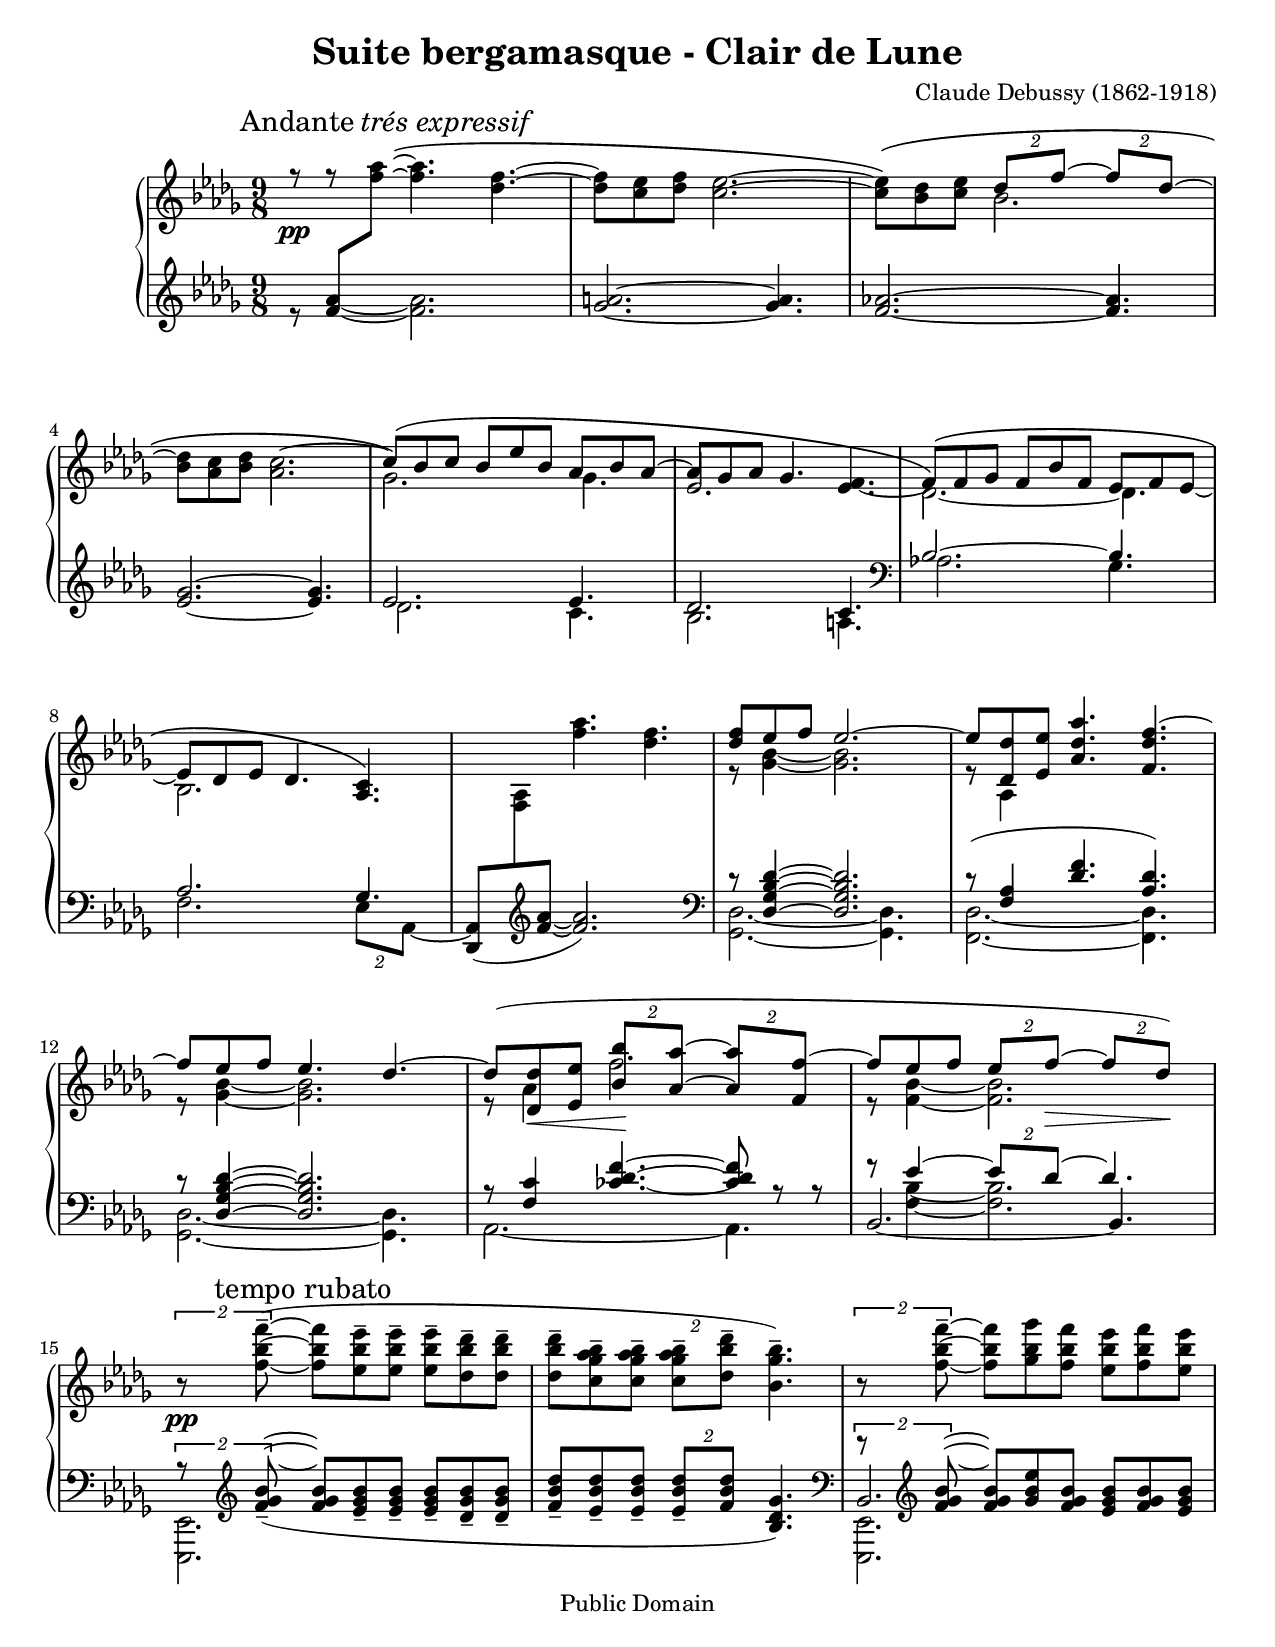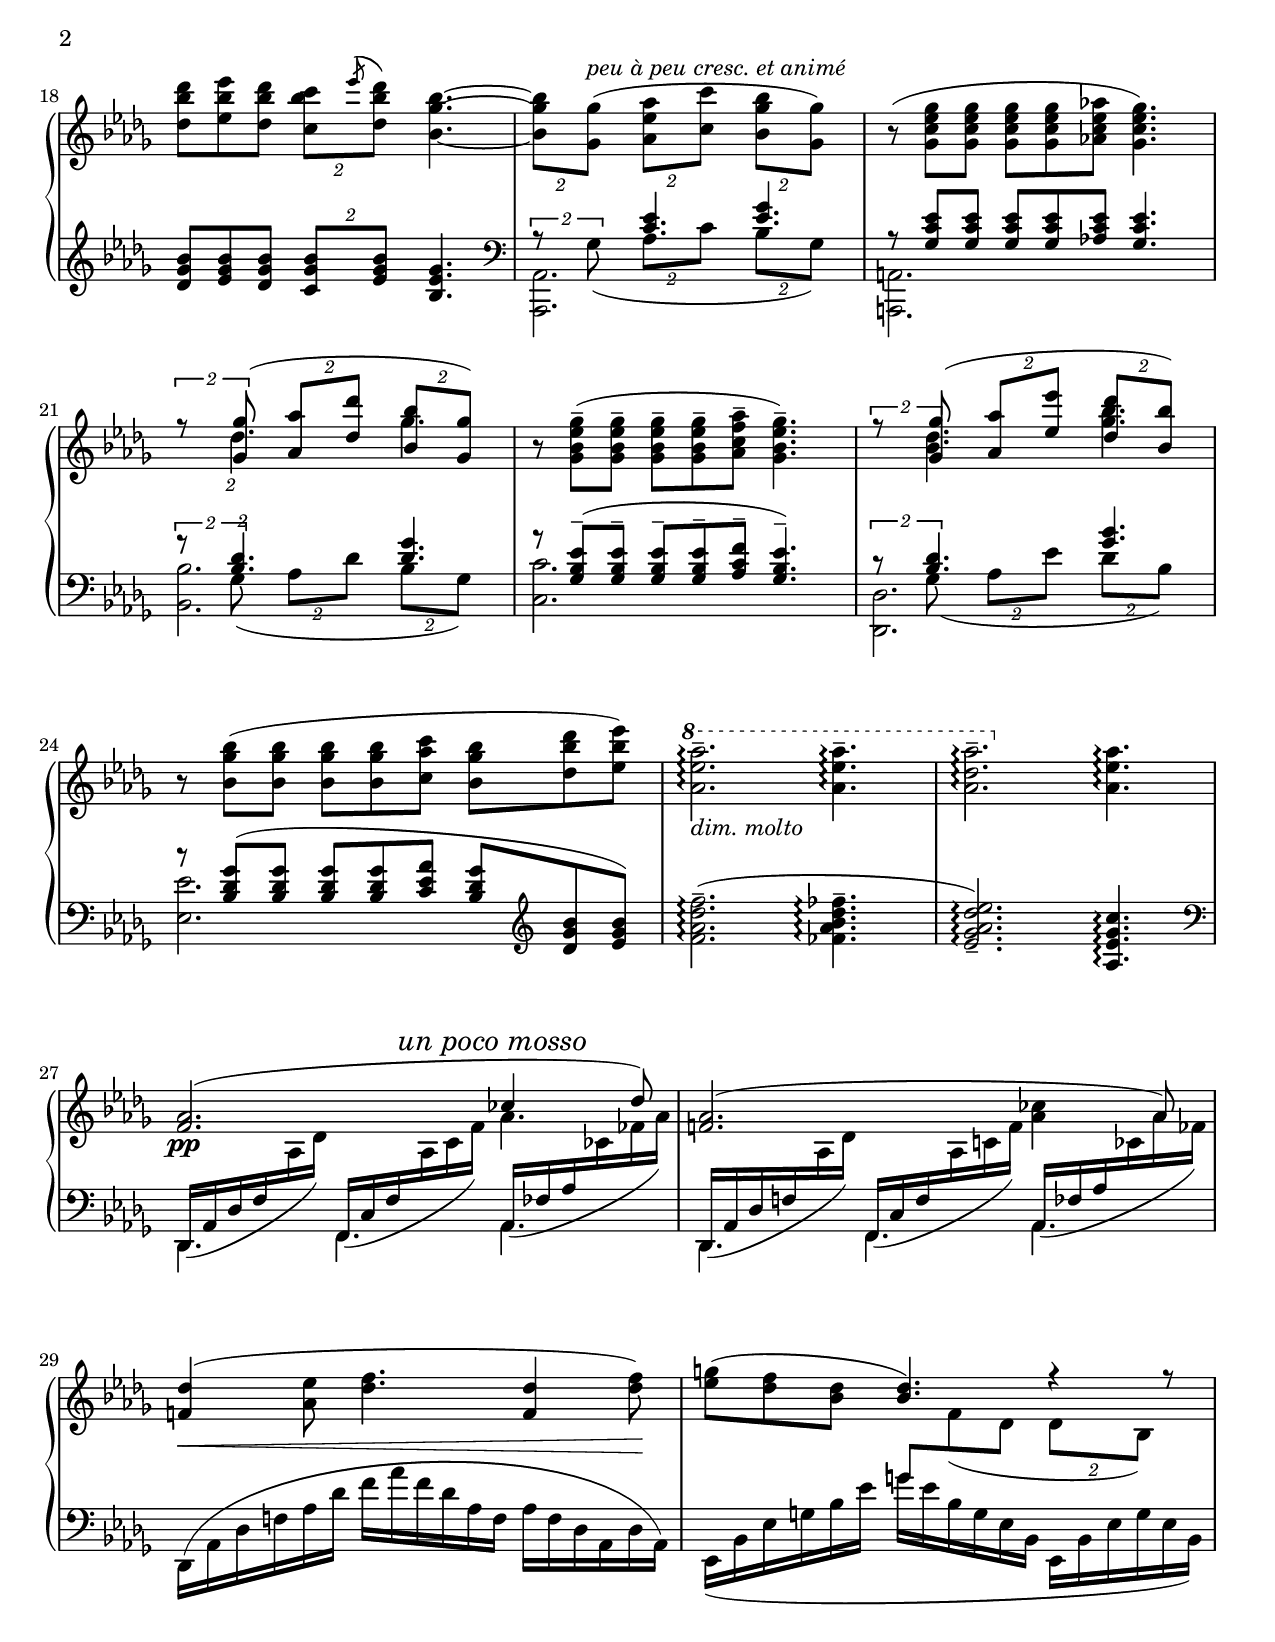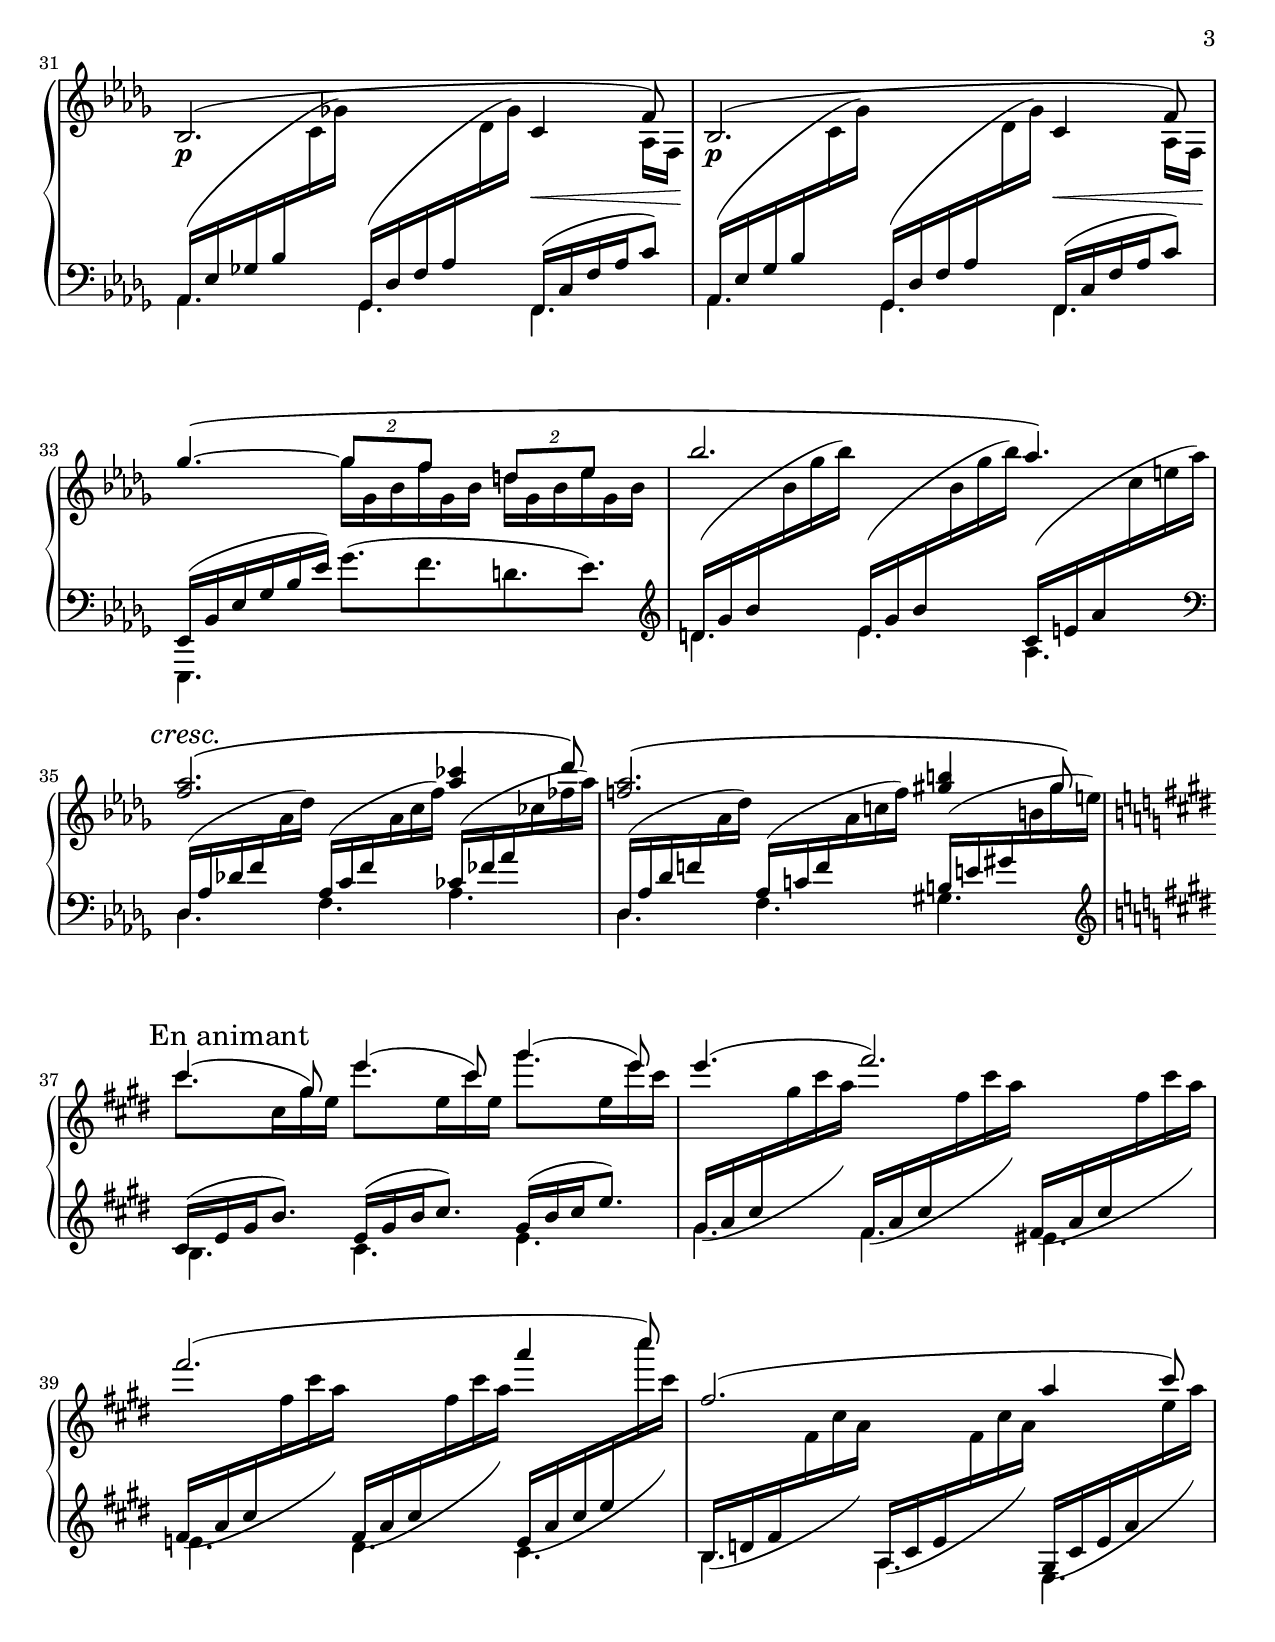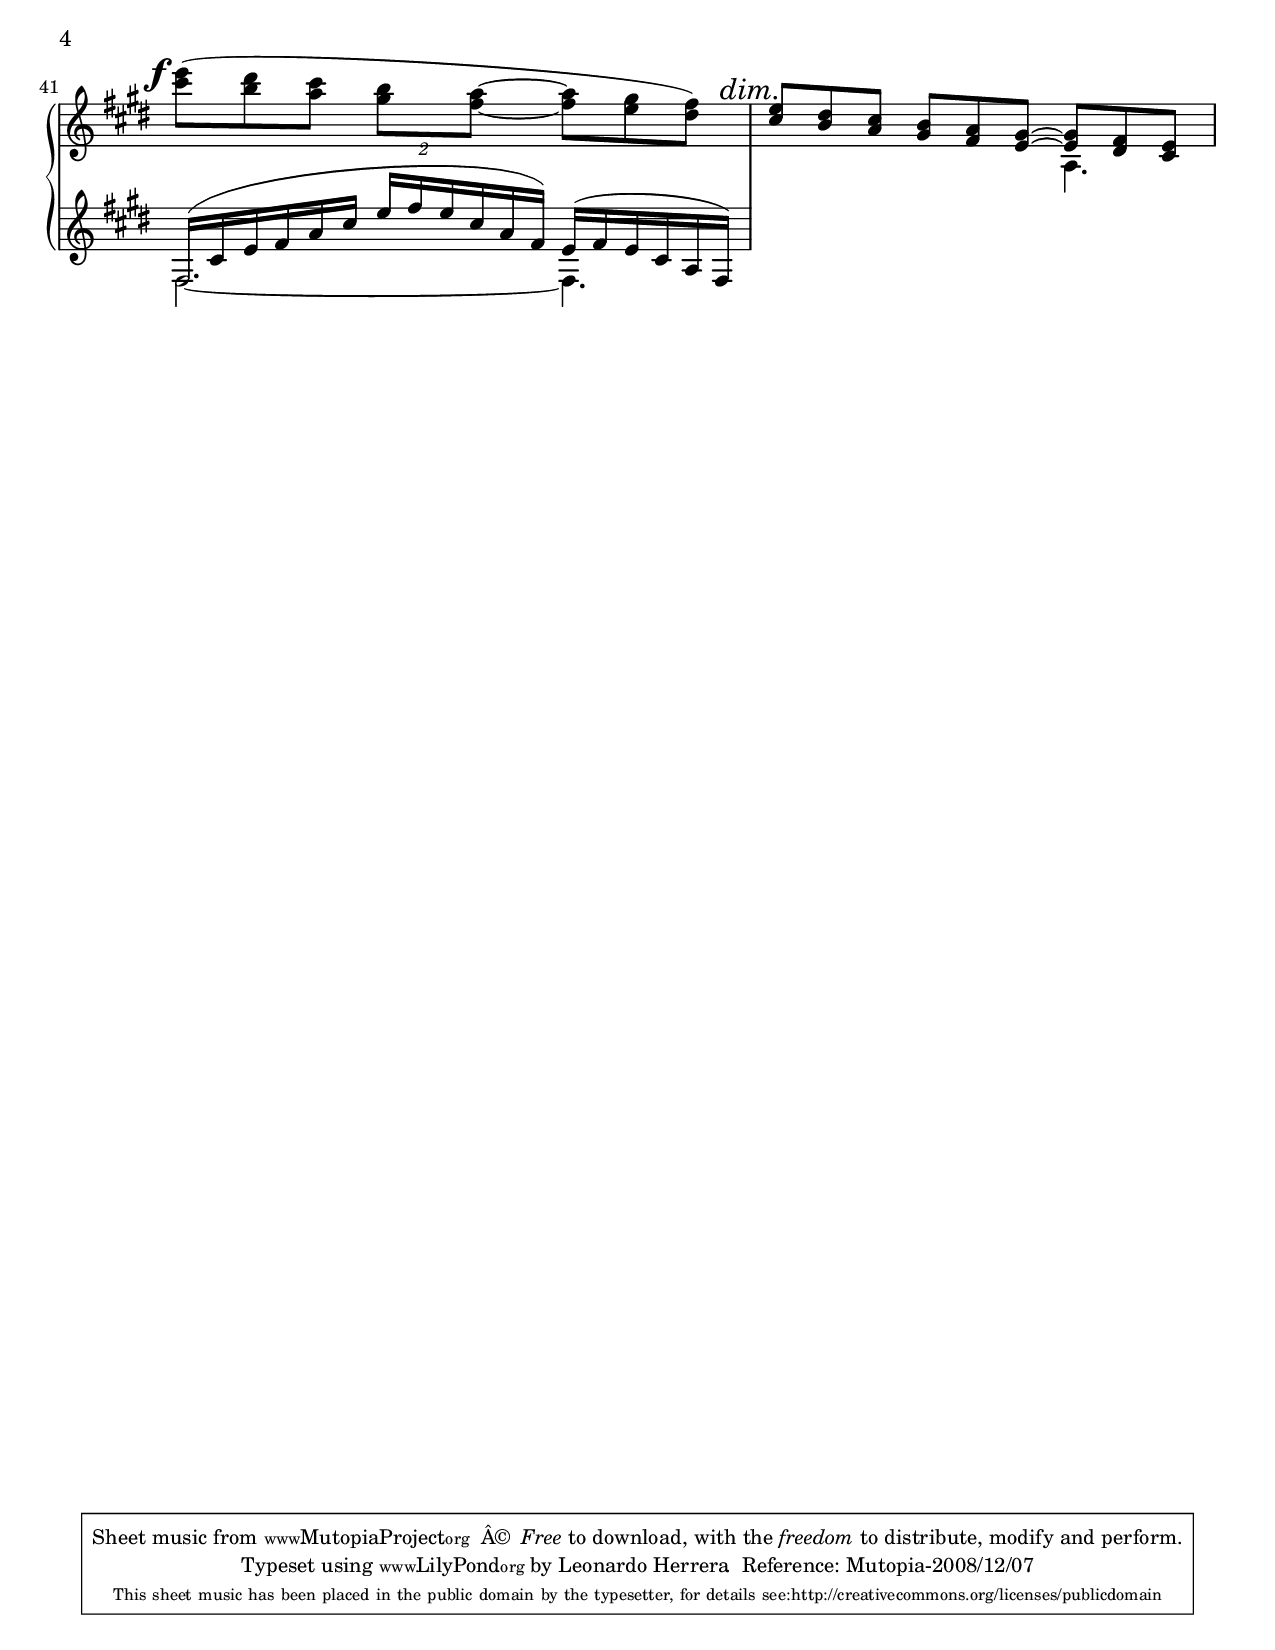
\header{
   composer          = "Claude Debussy (1862-1918)"
   title             = "Suite bergamasque - Clair de Lune"
   opus              = ""
   date		     = "1903"
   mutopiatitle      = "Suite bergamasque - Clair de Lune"
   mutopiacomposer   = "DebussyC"
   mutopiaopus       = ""
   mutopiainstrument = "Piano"
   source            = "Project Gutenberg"
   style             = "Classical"
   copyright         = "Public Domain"
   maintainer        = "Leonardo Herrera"
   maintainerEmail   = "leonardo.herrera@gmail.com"
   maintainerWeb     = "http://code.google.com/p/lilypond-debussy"
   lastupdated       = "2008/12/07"
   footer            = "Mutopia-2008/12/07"
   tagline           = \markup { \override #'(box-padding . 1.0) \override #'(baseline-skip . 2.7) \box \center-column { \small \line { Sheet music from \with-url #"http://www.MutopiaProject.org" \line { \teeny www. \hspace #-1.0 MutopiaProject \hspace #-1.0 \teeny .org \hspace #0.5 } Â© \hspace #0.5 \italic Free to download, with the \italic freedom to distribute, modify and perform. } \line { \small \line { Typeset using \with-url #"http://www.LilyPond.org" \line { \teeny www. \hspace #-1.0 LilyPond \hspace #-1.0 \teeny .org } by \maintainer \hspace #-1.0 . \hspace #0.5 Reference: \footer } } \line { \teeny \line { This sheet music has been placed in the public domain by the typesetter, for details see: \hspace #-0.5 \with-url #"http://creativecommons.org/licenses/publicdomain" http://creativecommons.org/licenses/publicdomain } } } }
}

\version "2.12.0"
\paper {
  #(set-paper-size "letter")
}

blanknotes = { \override NoteHead  #'transparent = ##t
	       \override Stem  #'transparent = ##t }
unblanknotes = { \revert NoteHead #'transparent
		 \revert Stem #'transparent }
blankhead = { \override NoteHead  #'transparent = ##t
	       }
unblankhead = { \revert NoteHead #'transparent
		  }

mBreak = { \break }

stemExtend = \once \override Stem #'length = #22
noFlag = \once \override Stem #'flag-style = #'no-flag

upper = \relative c'' {
	\clef treble
	\key des \major
	\time 9/8
	\override Staff.NoteCollision #'merge-differently-dotted = ##t

	\override Score.RehearsalMark #'Y-offset = #0.1
	\mark \markup { \upright Andante \italic "trés expressif" }


	<<
		{
			% 1
			r8 \pp
			r8 \blanknotes <f aes>8\(  ~ \unblanknotes \stemDown <f aes>4. <des f>4. ~
			% 2
			<des f>8[<c ees>8 <des f>8] <c ees>2. ~
			% 3
			<c ees>8 \) \( <bes des>8 <c ees>8 \stemUp \times 3/2{ des8[f] ~ } \times 3/2{ f8[des] ~ }

\mBreak

			% 4
			\stemNeutral <bes des>8 <aes c>8 <bes des>8 <aes c>2. ~

			% 5
			\stemUp c8 \) \( [bes8 c8] bes8[ees8 bes8] aes8[bes8 aes8] ~ \stemNeutral

			% 6
			aes8 [ges aes] ges4. s4.

			% 7
			\tieDown \stemDown  des2. \) ~ des4.

\mBreak

			% 8
			bes2.

		}
		\\
		{
			% 1
			s2. s4.
			% 2
			s2. s4.
			% 3
			s4. bes'2. ~
			% 4
			%\blanknotes <bes des>8 \unblanknotes
			s2. s4.
			% 5
			ges2. ges4.
			% 6
			\stemUp ees2. <ees f>4. ~
			% 7
			\stemUp \phrasingSlurUp f8 \( [f ges] f8[bes f]  ees8[f ees] ~
			% 8
			ees8 [des ees] des4. <aes c>4. \)
		}
	>>

	% 9
	\blanknotes  s8 s8 s8 \unblanknotes <f'' aes>4. <des f>4. ~

	% 10
	<<
		{<des f>8 ees f ees2. ~}
		\\
		{r8 <ges, bes>4 ~ <ges bes>2. }
	>>

	% 11
	<<
		{ ees'8 <des des,> <ees ees,> <aes, des aes'>4. <f des' f>4. ~ }
		\\
		{r8 aes,4 }
	>>

\mBreak

	% 12
	<<
		{f''8 ees f ees4. des4. ~ }
		\\
		{r8 <ges, bes>4 ~ <ges bes>2. }
	>>

	% 13
	<<
		{
			des'8 ( <des des,>8
			\< <ees ees,>8
			% tuplets specified individually to avoid grouping
			\times 3/2{ <bes bes'>8 \! <aes aes'>8 ~ }
			\times 3/2{ <aes aes'>8 <f f'>8 ~ }
			% 14
			f'8 ees8 f8
			\times 3/2{ ees8 f \> ~ }
			\times 3/2{ f des ) \! }
		}
		\\
		{
			r8 aes4 f'2.
			% 14
			r8 <f, bes>4 ~ <f bes>2.
		}
	>>

\mBreak

	%15
	{ \tupletUp \times 3/2{r8\pp <f' bes f'-->8 ~ ( }  <f bes f'>8 [<ees bes' ees-->8  <ees bes' ees-->8] <ees bes' ees-->8 [<des bes' des-->8 <des bes' des-->8] }

	%16
	<des bes' des>8--  <c ges' aes bes>-- <c ges' aes bes>-- \times 3/2 { <c ges' aes bes>--  <des bes' des>8-- } <bes ges' bes>4.-- )

	% 17
	\tupletUp \times 3/2 { r8 <f' bes f'>-- ~ } <f bes f'> <ges bes ges'> <f bes f'> <ees bes' ees> <f bes f'> <ees bes' ees>

\mBreak


	% 18
	<des bes' des>8 <ees bes' ees> <des bes' des>

	\tupletDown \times 3/2 { <c bes' c> [ \acciaccatura { \slurUp ees'8 \slurNeutral } <des, bes' des> ] } <bes ges' bes>4. ~

	% 19
	\times 3/2 {<bes ges' bes>8 <ges ges'> ^\markup { \italic "peu à peu cresc. et animé" } (  }
	\times 3/2 {<aes ees' aes> <c c'>}
	\times 3/2 {<bes ges' bes> <ges ges'> )}

	% 20
	r8 ( <ges c ees ges> <ges c ees ges>
	<ges c ees ges> <ges c ees ges> <aes c ees aes> <ges c ees ges>4. )

\mBreak


	% 21
	<<
		{ \times 3/2 {r8 <ges ges'> ( } \times 3/2{<aes aes'> <des des'>} \times 3/2{<bes bes'> <ges ges'> )} }
		\\
		{ \times 3/2 {s8 des'4.} ges }
	>>

	% 22
	r8 <ges, bes ees ges>-- (<ges bes ees ges>-- <ges bes ees ges>-- <ges bes ees ges>-- <aes c f aes>-- <ges bes ees ges>4.-- )

	% 23
	<<
		{
			\stemDown
			\tupletUp
			\times 3/2{ r8 <bes des>4. }
			<ges' bes>4.
		}
		\\
		{
			\stemUp
			\slurUp
			\tupletUp
			s8 s16 <ges, ges'>8 ( s16
			\times 3/2{ <aes aes'>8 <ees' ees'> }
			\times 3/2{ <des des'> <bes bes'> ) }
		}
	>>

\mBreak


	% 24
	r8 <bes ges' bes> ( <bes ges' bes>
	<bes ges' bes> <bes ges' bes> <c aes' c>
	<bes ges' bes> <des bes' des> <ees bes' ees> )

	% 25
	\ottava #1
       \set Staff.ottavation = #"8"
	<aes ees' aes>2.\arpeggio-- _\markup { \italic "dim. molto" } <aes ees' aes>4.\arpeggio--

	% 26
	<aes des aes'>2.\arpeggio--
	\ottava #0
	<aes, ees' aes>4.\arpeggio

\mBreak

	% 27
	<<
		{ <f aes>2.\pp ( ces'4 des8 ) }
		\\
		{ s2.\mark \markup { \italic "un poco mosso" }  aes4. }
	>>

	% 28
	 <f aes>2. ( <aes ces>4 aes8 )

\mBreak

	% 29
	<f des'>4 \< ( <aes ees'>8 <des f>4. <des f,>4 <des f>8 \! )

	% 30
	<<
		{
			\stemDown
			\slurUp
			<ees g>8 ( <des f> <des bes> \stemUp <des bes>4. )  r4 r8
		}
		\\
		{
			s4. \change Staff = lower \stemUp \blankhead g,8 \unblankhead \change Staff = upper \stemDown f ( des \times 3/2 { des bes ) } 
		}
	>>

\mBreak

	% 31
	<<
		{ bes2.\p ( c4 f8 ) }
		\\
		{ s2. s4 \< aes,16 f \! }
	>>

	% 32
	<<
		{ bes2.\p ( c4 f8 ) }
		\\
		{ s2. s4 \< aes,16 f \! }
	>>

	% 33
	<<
		{
			ges''4. ~ \( \times 3/2 { ges8[ f ] } \times 3/2 { d [ ees ] }
			
			% 35
			bes'2. aes4. \)
		}
		\\
		{
			s4. ges16[ ges, bes f' ges, bes]
			d [ges, bes ees ges, bes]
		}
        >>

\mBreak

	% 35
	\stemUp \phrasingSlurUp
	\mark \markup{ \italic "cresc." } <f' aes>2. \(   <aes ces>4 \stemUp des8 \)

	% 36
	<f, aes>2. \( <gis b>4 gis8 \)

	\key e \major

\mBreak
	% 37
	<<
		{
		\stemUp \slurUp
		\override Score.RehearsalMark #'Y-offset = #0.2
		\mark \markup { "En animant" }
		cis4 ( gis8 )
		e'4 ( cis 8 )
		gis'4 ( e8 )
		}
		\\
		{
		cis8. [ cis,16 gis' e ]
		e'8. [ e,16 cis' e, ]
		gis'8. [ e,16 e' cis ]
		}
	>>

	% 38
	\stemUp \slurUp
	e4. ( fis2. )

	% 39
	fis2. ( a4 cis8 )
	
	% 40
	fis,,2. ( a4 cis8 )

\mBreak

	% 41
	\stemNeutral
	\mark \markup { \dynamic "f" }
	<cis e>8 ( <b dis> <a cis> \times 3/2 { <gis b> <fis a> ~ } <fis a> <e gis> <dis fis> )

	% 42
	\mark \markup { \italic "dim." }
	<<
	{ <cis e> <b dis> <a cis>  <gis b> <fis a> <e gis> ~ <e gis> <dis fis> <cis e> }
	\\
	{
		s2. a4.
	}
	>>
}

lower = \relative c' {
	\key des \major
	\time 9/8
	\override Staff.NoteCollision #'merge-differently-dotted = ##t

	% 1
	<<
		{ s8  <f aes>8 \change Staff = upper \relative c''{ \stemDown <f aes>8 } }
		\\
		% trick to make legatto...
		{ r8 \blanknotes <f aes>4 ~ \unblanknotes <f aes>2. }
	>>

	% 2
	<ges a>2. ~ <ges a>4.

	% 3
	<f aes>2. ~ <f aes>4.

	% 4
	<ees ges>2. ~ <ees ges>4.

	% 5
	<<
		{ ees2. ees4. }
		\\
		{ des2. c4. }
	>>
	% 6
	<<
		{des2. c4.}
		\\
		{bes2. a4. \clef bass}
	>>
	% 7
	<<
		{bes2. ~ bes4.}
		\\
		{aes2.   ges4.}
	>>

	% 8
	<<
		{
			aes2. ges4.

			% 9

			s2. s4.
		}
		\\
		{
			\stemDown f2. \times 3/2 { ees8[aes,] ~ } |

			% 9

			\stemUp <aes des,>8 (
			\change Staff=upper \stemDown <aes' f>8
			\change Staff = lower \clef treble \stemUp <f' aes> ~ <f aes>2.
			)
			\clef bass
		}
	>>


	% 10
	<<
		{ r8 <des, ges bes des>4 ~ <des ges bes des>2. }
		\\
		{ <ges, des'>2. ~ <ges des'>4. }
	>>

	% 11
	<<
		{r8 (<f' aes>4 <des' f>4. <aes des>4.) }
		\\
		{<des, f,>2. ~ <des f,>4.}
	>>

	% 12
	<<
		{ r8 <des ges bes des>4 ~ <des ges bes des>2.}
		\\
		{<ges, des'>2. ~ <ges des'>4.}
	>>

	% 13
	<<
		{
			r8 <f' c'>4
			\override TieColumn #'tie-configuration =
				#'((10.0 . 1) (8.0 . 1) (5.0 . -1))
			<ces' des f>4. ~
			<ces des f>8
			r8 r8
		}
		\\
		{
			aes,2. ~
			aes4.
		}
	>>

	% 14

	<<
		{r8 ees''4 ~ \times 3/2{ees8 des ~ } des4.}
		\\
		{s8 <f, bes>4 ~ <f bes>2.}
		\\
		{\tieDown bes,2. ~ bes4.}
	>>

	% 15
	<<
		{
			\times 3/2{r8 \clef treble
			\slurDown
			<f'' ges bes>8_- ~ ( } \mark "tempo rubato"

			<f ges bes>8 [
			<ees ges bes>8_-
			<ees ges bes>8_-]

			<ees ges bes>8_- [
			<des ges bes>_-
			<des ges bes>_-]

			% 16
			<f bes des>8_-
			<ees bes' des>_-
			<ees bes' des>_- \times 3/2{<ees bes' des>8_- <f bes des>}
			<bes, des ges>4. ) \clef bass
		}
		\\
		{
			<ees,, ees,>2.

			% 16

			s2. s4.
		}
	>>

	% 17
	<<
		{\times 3/2{r8 \clef treble <f'' ges bes>8 ~} <f ges bes> <ges bes ees> <f ges bes> <ees ges bes> <f ges bes> <ees ges bes> }
		\\
		{<ees,, ees,>2. s4.}
		\\
		{bes'2. s4.}
	>>

	% 18
	\relative c' {<des ges bes>8 <ees ges bes> <des ges bes> \times 3/2 {<c ges' bes> <ees ges bes>} <bes ees ges>4. } \clef bass

	% 19
	<<
		{
			\stemDown
			\slurDown
			\tupletUp
			\times 3/2 {r8 ges' ( }
			\tupletDown
			\times 3/2 {aes c}
			\times 3/2 {bes ges )}
		}
		\\
		{
			\stemUp s4. <c ees>4. <ees ges>4.
		}
		\\
		{
			\stemDown <aes,, aes,>2.
		}
	>>

	% 20
	<<
		{
			r8 <ges' c ees>8 <ges c ees>
			<ges c ees> <ges c ees> <aes c ees> <ges c ees>4.
		}
		\\
		{
			<a, a,>2. s4.
		}
	>>

	% 21
	<<
		{
			\times 3/2{s8 <bes' des>4.} s4.
		}
		\\
		{
			<bes bes,>2. \stemUp <des ges>4.
		}
		\\
		{
			\tupletUp \stemDown \slurDown \times 3/2 {r8 ges, ( } \tupletDown \times 3/2{aes des} \times 3/2{bes ges ) }
		}
	>>

	% 22
	<<
		{r8 <ges bes ees>-- (<ges bes ees>-- <ges bes ees>-- <ges bes ees>-- <aes c f>-- <ges bes ees>4.--) }
		\\
		{<c c,>2. s4.}
	>>

	% 23
	<<

		{
			\stemUp
			\tupletUp
			\times 3/2{ r8 <bes des>4. }
			<ges' bes>4.
		}
		\\
		{
			\stemDown \slurDown \tupletDown
			s8 s16 ges,8 ( s16
			\times 3/2{ aes8 ees' }
			\times 3/2{ des bes ) }
		}
		\\
		{\stemDown <des, des,>2. s4}
	>>

	% 24
	<<
		{
			r8 <bes' des ges> ( <bes des ges>
			<bes des ges> <bes des ges> <c ees aes>
			<bes des ges> \clef treble <des ges bes> <ees ges bes> )
		}
		\\
		{
			<ees ees,>2.
		}
	>>

	% 25
	<f aes des f>2.\arpeggio-- ( <fes aes bes des fes>4.\arpeggio--

	% 26
	<ees ges aes des ees>2.\arpeggio-- ) <aes, ees' ges c>4.\arpeggio \clef bass

	% 27
	<<
		{
			\stemUp
			\slurDown
			des,,16 ( aes' des f \change Staff = upper \stemDown \relative c' { aes des ) }
			\stemUp \change Staff = lower
			f, ( c' f  \change Staff = upper \stemDown \relative c' { aes c f ) }
			\stemUp \change Staff = lower
			aes, ( fes' aes  \change Staff = upper \stemDown \relative c' { ces fes aes ) }


		}
		\\
		{
			\stemDown des,,4. f aes
		}
	>>

	% 28
	<<
		{
			\slurDown
			\stemUp \change Staff = lower
			des,16 ( aes' des f \change Staff = upper \stemDown \relative c' { aes des ) }
			\stemUp \change Staff = lower
			f, ( c' f  \change Staff = upper \stemDown \relative c' { aes c f ) }
			\stemUp \change Staff = lower
			aes, ( fes' aes  \change Staff = upper \stemDown
				\relative c' { ces aes' fes ) }
		}
		\\
		{
			des,,4. f aes
		}

	>>


	% 29
	des,16 ( aes' des f aes des
	f aes f des aes f
	aes f des aes des aes )

	% 30
	\slurDown
	\stemDown
	ees16 ( bes' ees g bes ees 	g ees bes g ees bes  ees, bes' ees g ees bes )

	% 31
	<<
		{
			\stemUp
			aes16 ( ees' ges bes \change Staff = upper \stemDown \relative c' { c ges' ) }
			\stemUp \change Staff = lower
			ges, ( des' f  aes \change Staff = upper \stemDown \relative c' { des ges ) }
			\stemUp \change Staff = lower
			f, ( c' f aes c8 )
		}
		\\
		{
			\stemDown aes,4. ges f
		}
	>>

	% 32
	<<
		{
			\stemUp
			aes16 ( ees' ges bes \change Staff = upper \stemDown \relative c' { c ges' ) }
			\stemUp \change Staff = lower
			ges, ( des' f  aes \change Staff = upper \stemDown \relative c' { des ges ) }
			\stemUp \change Staff = lower
			f, ( c' f aes c8 )
		}
		\\
		{
			\stemDown aes,4. ges f
		}
	>>

	% 33

	<<
		{
			ees16 ( bes' ees ges bes ees )
			\stemDown ges8. [( f d ees )]
			\clef treble

		}
		\\
		{
			ees,,,4. s2.
		}

	>>

	% 34
	<<
		{
			% 34
			\stemUp
			d'''16 ( ges bes
			\change Staff = upper \stemDown
			bes ges' bes )

			\change Staff = lower \stemUp
			ees,, ( ges bes
			\change Staff = upper \stemDown
			bes ges' bes )

			\change Staff = lower \stemUp
			c,, ( e aes
			\change Staff = upper \stemDown
			c e aes )

			\change Staff = lower \clef bass

		}
		\\
		{
			% 34
			d,,4. ees aes,
		}
	>>






	% 35
	<<
		{
			\change Staff = lower \stemUp
			des,16 ( aes' des f
			\change Staff = upper \stemDown
			aes des )

			\change Staff = lower \stemUp
			aes, ( c f
			\change Staff = upper \stemDown
			aes c f )

			\change Staff = lower \stemUp
			ces, (fes aes
			\change Staff = upper \stemDown
			ces fes aes)
		}
		\\
		{
			\stemDown
			des,,,4. f aes
		}
	>>

	% 36
	<<
		{
			\change Staff = lower \stemUp
			des,16 ( aes' des f
			\change Staff = upper \stemDown
			aes des )

			\change Staff = lower \stemUp
			aes, ( c f
			\change Staff = upper \stemDown
			aes c f )

			\change Staff = lower \stemUp
			b,, (e gis
			\change Staff = upper \stemDown
			b gis' e)
		}
		\\
		{
			\stemDown
			des,,4. f gis

			\clef treble
			\key e \major
		}
	>>

	% 37
	<<
		{
			cis16 [ ( e gis b8. )]
			e,16 ( gis b cis8. )
			gis16 ( b cis e8. )
		}
		\\
		{
			b,4. cis e
		}

	>>

	% 38
	<<
		{
			\slurDown
			\change Staff = lower \stemUp
			gis16 (a cis
			\change Staff = upper \stemDown
			gis' cis a )

			\change Staff = lower \stemUp
			fis, (a cis
			\change Staff = upper \stemDown
			fis cis' a)

			\change Staff = lower \stemUp
			fis, ( a cis
			\change Staff = upper \stemDown
			fis cis' a)
		}
		\\
		{
			gis,4. fis eis
		}
	>>

	% 39
	<<
		{
			\slurDown fis16 ( a cis \change Staff = upper \stemDown fis cis' a )  
			\change Staff = lower \stemUp fis, ( a cis \change Staff = upper \stemDown fis cis' a )
			\change Staff = lower \stemUp e, ( a cis e \change Staff = upper \stemDown cis'' cis, )
		}
		\\
		{
			e,,4. dis cis
		}
	>>
	
	% 40
	<<
		{
			\slurDown b16 ( d fis \change Staff = upper \stemDown fis cis' a )
			\change Staff = lower \stemUp a, ( cis e \change Staff = upper \stemDown fis cis' a )
			\change Staff = lower \stemUp gis, ( cis e  a \change Staff = upper \stemDown e' a )
		}
		\\
		{
			b,,4. a e
		}
	>>
	
	<<
		{
			\override Staff.NoteCollision
				#'merge-differently-headed = ##t
         		fis16 ( cis' e fis a cis e fis e cis a fis ) e (fis e cis a fis)
		}
		\\
		{
			fis2. ~ fis4.
		}
	>>

}

\score {
	\new PianoStaff <<
		\context Staff = "upper" {
			% \set PianoStaff.instrumentName = "Piano  "
			#(set-accidental-style 'piano)

			\upper
		}
		\context Staff = "lower" {
			#(set-accidental-style 'piano)
			\lower
		}
	>>
	\layout { }
	\midi { }
}
